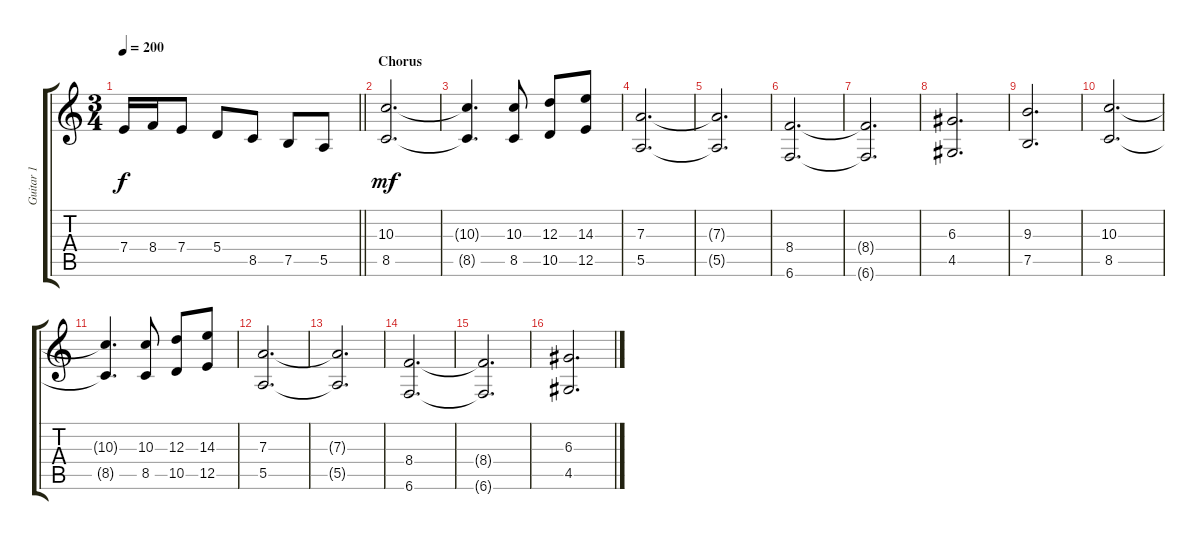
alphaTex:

\track ("Guitar 1" "Guitar 1") {instrument distortionguitar}
\staff {score tabs}
\tuning (B3 Gb3 D3 A2 E2 B1) {hide}
\ts (3 4)
\tempo 200
\clef g2
\barLineRight lightlight
\ks c
7.4.16{dy f} 8.4.16 7.4.8 5.4.8 8.5.8 7.5.8 5.5.8 |
\section ("" "Chorus")
(10.3 8.5).2{d dy mf balance 0} |
(10.3{t} 8.5{t}).4{d} (10.3 8.5).8 (12.3 10.5).8 (14.3 12.5).8 |
(7.3 5.5).2{d} |
(7.3{t} 5.5{t}).2{d} |
(8.4 6.6).2{d} |
(8.4{t} 6.6{t}).2{d} |
(6.3 4.5).2{d} |
(9.3 7.5).2{d} |
(10.3 8.5).2{d balance 0} |
(10.3{t} 8.5{t}).4{d} (10.3 8.5).8 (12.3 10.5).8 (14.3 12.5).8 |
(7.3 5.5).2{d} |
(7.3{t} 5.5{t}).2{d} |
(8.4 6.6).2{d} |
(8.4{t} 6.6{t}).2{d} |
(6.3 4.5).2{d}
